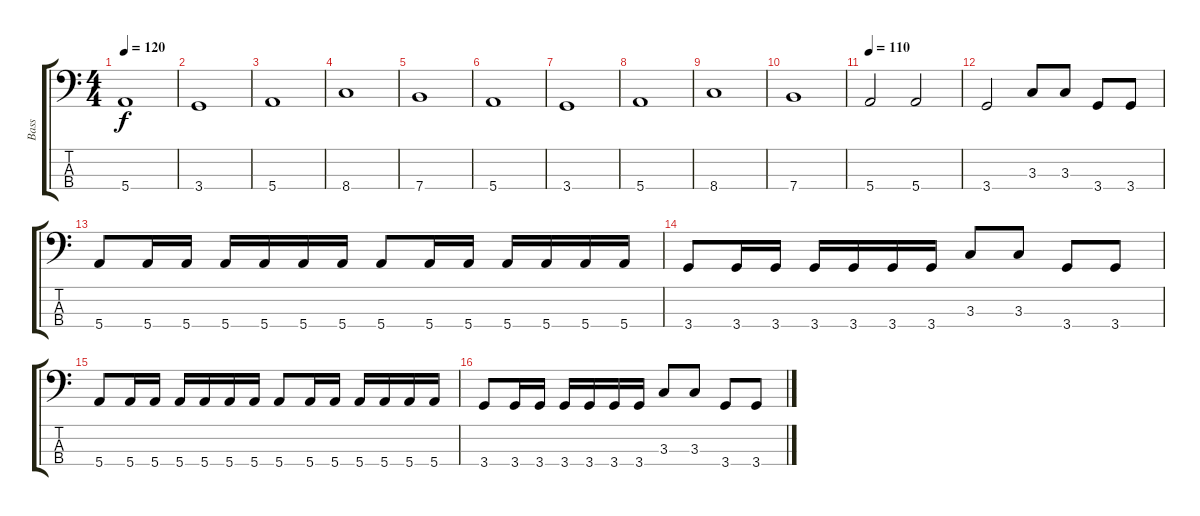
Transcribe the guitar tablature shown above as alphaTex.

\track ("Bass" "Bass") {instrument electricbassfinger}
\staff {score tabs}
\tuning (G2 D2 A1 E1) {hide}
\ts (4 4)
\tempo 120
\clef f4
\ks c
5.4.1{dy f} |
3.4.1 |
5.4.1 |
8.4.1 |
7.4.1 |
5.4.1 |
3.4.1 |
5.4.1 |
8.4.1 |
7.4.1 |
\tempo 110
5.4.2 5.4.2 |
3.4.2 3.3.8 3.3.8 3.4.8 3.4.8 |
5.4.8 5.4.16 5.4.16 5.4.16 5.4.16 5.4.16 5.4.16 5.4.8 5.4.16 5.4.16 5.4.16 5.4.16 5.4.16 5.4.16 |
3.4.8 3.4.16 3.4.16 3.4.16 3.4.16 3.4.16 3.4.16 3.3.8 3.3.8 3.4.8 3.4.8 |
5.4.8 5.4.16 5.4.16 5.4.16 5.4.16 5.4.16 5.4.16 5.4.8 5.4.16 5.4.16 5.4.16 5.4.16 5.4.16 5.4.16 |
3.4.8 3.4.16 3.4.16 3.4.16 3.4.16 3.4.16 3.4.16 3.3.8 3.3.8 3.4.8 3.4.8
